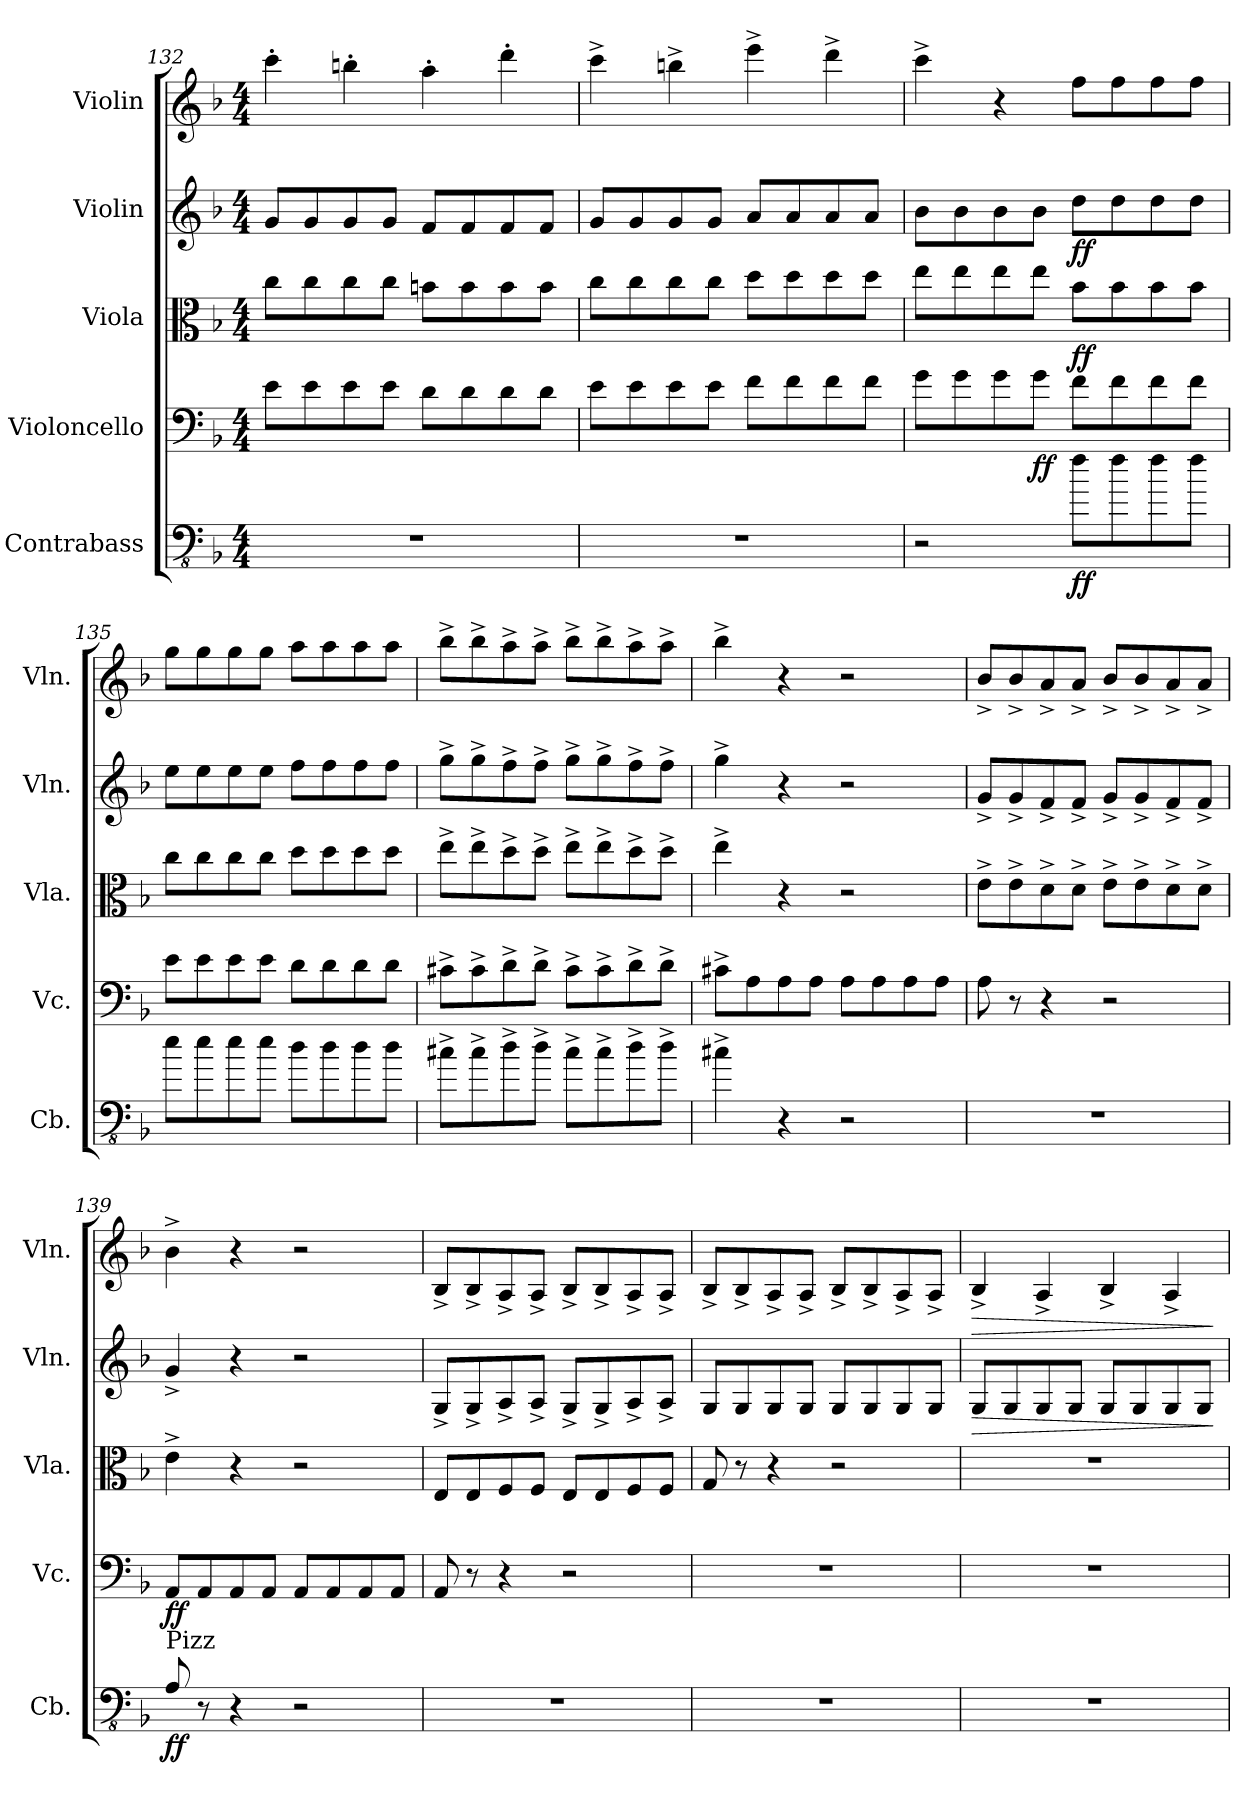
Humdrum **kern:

**kern	**dynam	**kern	**dynam	**kern	**dynam	**kern	**dynam	**kern	**dynam
*part5	*part5	*part4	*part4	*part3	*part3	*part2	*part2	*part1	*part1
*staff5	*staff5	*staff4	*staff4	*staff3	*staff3	*staff2	*staff2	*staff1	*staff1
*I"Contrabass	*	*I"Violoncello	*	*I"Viola	*	*I"Violin	*	*I"Violin	*
*I'Cb.	*	*I'Vc.	*	*I'Vla.	*	*I'Vln.	*	*I'Vln.	*
*clefFv4	*	*clefF4	*	*clefC3	*	*clefG2	*	*clefG2	*
*ITrd7c12	*	*	*	*	*	*	*	*	*
*k[b-]	*	*k[b-]	*	*k[b-]	*	*k[b-]	*	*k[b-]	*
*M4/4	*	*M4/4	*	*M4/4	*	*M4/4	*	*M4/4	*
=132	=132	=132	=132	=132	=132	=132	=132	=132	=132
1r	.	8e\L	.	8cc\L	.	8g/L	.	4ccc'\	.
.	.	8e\	.	8cc\	.	8g/	.	.	.
.	.	8e\	.	8cc\	.	8g/	.	4bbn'\	.
.	.	8e\J	.	8cc\J	.	8g/J	.	.	.
.	.	8d\L	.	8bn\L	.	8f/L	.	4aa'\	.
.	.	8d\	.	8b\	.	8f/	.	.	.
.	.	8d\	.	8b\	.	8f/	.	4ddd'\	.
.	.	8d\J	.	8b\J	.	8f/J	.	.	.
=133	=133	=133	=133	=133	=133	=133	=133	=133	=133
1r	.	8e\L	.	8cc\L	.	8g/L	.	4ccc^\	.
.	.	8e\	.	8cc\	.	8g/	.	.	.
.	.	8e\	.	8cc\	.	8g/	.	4bbn^\	.
.	.	8e\J	.	8cc\J	.	8g/J	.	.	.
.	.	8f\L	.	8dd\L	.	8a/L	.	4eee^\	.
.	.	8f\	.	8dd\	.	8a/	.	.	.
.	.	8f\	.	8dd\	.	8a/	.	4ddd^\	.
.	.	8f\J	.	8dd\J	.	8a/J	.	.	.
!!LO:PB:g=z
=134	=134	=134	=134	=134	=134	=134	=134	=134	=134
2r	.	8g\L	.	8ee\L	.	8b-\L	.	4ccc^\	.
.	.	8g\	.	8ee\	.	8b-\	.	.	.
.	.	8g\	.	8ee\	.	8b-\	.	4r	.
!	!	!	!LO:DY:b	!	!	!	!	!	!
.	.	8g\J	ff	8ee\J	.	8b-\J	.	.	.
!	!LO:DY:b	!	!	!	!LO:DY:b	!	!LO:DY:b	!	!
8F\L	ff	8f\L	.	8b-\L	ff	8dd\L	ff	8ff\L	.
8F\	.	8f\	.	8b-\	.	8dd\	.	8ff\	.
8F\	.	8f\	.	8b-\	.	8dd\	.	8ff\	.
8F\J	.	8f\J	.	8b-\J	.	8dd\J	.	8ff\J	.
=135	=135	=135	=135	=135	=135	=135	=135	=135	=135
8E\L	.	8e\L	.	8cc\L	.	8ee\L	.	8gg\L	.
8E\	.	8e\	.	8cc\	.	8ee\	.	8gg\	.
8E\	.	8e\	.	8cc\	.	8ee\	.	8gg\	.
8E\J	.	8e\J	.	8cc\J	.	8ee\J	.	8gg\J	.
8D\L	.	8d\L	.	8dd\L	.	8ff\L	.	8aa\L	.
8D\	.	8d\	.	8dd\	.	8ff\	.	8aa\	.
8D\	.	8d\	.	8dd\	.	8ff\	.	8aa\	.
8D\J	.	8d\J	.	8dd\J	.	8ff\J	.	8aa\J	.
=136	=136	=136	=136	=136	=136	=136	=136	=136	=136
8C#X^\L	.	8c#X^\L	.	8ee^\L	.	8gg^\L	.	8bb-^\L	.
8C#^\	.	8c#^\	.	8ee^\	.	8gg^\	.	8bb-^\	.
8D^\	.	8d^\	.	8dd^\	.	8ff^\	.	8aa^\	.
8D^\J	.	8d^\J	.	8dd^\J	.	8ff^\J	.	8aa^\J	.
8C#^\L	.	8c#^\L	.	8ee^\L	.	8gg^\L	.	8bb-^\L	.
8C#^\	.	8c#^\	.	8ee^\	.	8gg^\	.	8bb-^\	.
8D^\	.	8d^\	.	8dd^\	.	8ff^\	.	8aa^\	.
8D^\J	.	8d^\J	.	8dd^\J	.	8ff^\J	.	8aa^\J	.
=137	=137	=137	=137	=137	=137	=137	=137	=137	=137
4C#X^\	.	8c#X^\L	.	4ee^\	.	4gg^\	.	4bb-^\	.
.	.	8A\	.	.	.	.	.	.	.
4r	.	8A\	.	4r	.	4r	.	4r	.
.	.	8A\J	.	.	.	.	.	.	.
2r	.	8A\L	.	2r	.	2r	.	2r	.
.	.	8A\	.	.	.	.	.	.	.
.	.	8A\	.	.	.	.	.	.	.
.	.	8A\J	.	.	.	.	.	.	.
!!LO:LB:g=z
=138	=138	=138	=138	=138	=138	=138	=138	=138	=138
1r	.	8A\	.	8e^\L	.	8g^/L	.	8b-^/L	.
.	.	8r	.	8e^\	.	8g^/	.	8b-^/	.
.	.	4r	.	8d^\	.	8f^/	.	8a^/	.
.	.	.	.	8d^\J	.	8f^/J	.	8a^/J	.
.	.	2r	.	8e^\L	.	8g^/L	.	8b-^/L	.
.	.	.	.	8e^\	.	8g^/	.	8b-^/	.
.	.	.	.	8d^\	.	8f^/	.	8a^/	.
.	.	.	.	8d^\J	.	8f^/J	.	8a^/J	.
=139	=139	=139	=139	=139	=139	=139	=139	=139	=139
!LO:TX:a:t=Pizz	!	!	!	!	!	!	!	!	!
!	!LO:DY:b	!	!LO:DY:b	!	!	!	!	!	!
8AAA/	ff	8AA/L	ff	4e^\	.	4g^/	.	4b-^\	.
8r	.	8AA/	.	.	.	.	.	.	.
4r	.	8AA/	.	4r	.	4r	.	4r	.
.	.	8AA/J	.	.	.	.	.	.	.
2r	.	8AA/L	.	2r	.	2r	.	2r	.
.	.	8AA/	.	.	.	.	.	.	.
.	.	8AA/	.	.	.	.	.	.	.
.	.	8AA/J	.	.	.	.	.	.	.
=140	=140	=140	=140	=140	=140	=140	=140	=140	=140
1r	.	8AA/	.	8E/L	.	8G^/L	.	8B-^/L	.
.	.	8r	.	8E/	.	8G^/	.	8B-^/	.
.	.	4r	.	8F/	.	8A^/	.	8A^/	.
.	.	.	.	8F/J	.	8A^/J	.	8A^/J	.
.	.	2r	.	8E/L	.	8G^/L	.	8B-^/L	.
.	.	.	.	8E/	.	8G^/	.	8B-^/	.
.	.	.	.	8F/	.	8A^/	.	8A^/	.
.	.	.	.	8F/J	.	8A^/J	.	8A^/J	.
=141	=141	=141	=141	=141	=141	=141	=141	=141	=141
1r	.	1r	.	8G/	.	8G/L	.	8B-^/L	.
.	.	.	.	8r	.	8G/	.	8B-^/	.
.	.	.	.	4r	.	8G/	.	8A^/	.
.	.	.	.	.	.	8G/J	.	8A^/J	.
.	.	.	.	2r	.	8G/L	.	8B-^/L	.
.	.	.	.	.	.	8G/	.	8B-^/	.
.	.	.	.	.	.	8G/	.	8A^/	.
.	.	.	.	.	.	8G/J	.	8A^/J	.
!!LO:PB:g=z
=142	=142	=142	=142	=142	=142	=142	=142	=142	=142
!	!	!	!	!	!	!	!LO:HP:b	!	!LO:HP:b
1r	.	1r	.	1r	.	8G/L	>	4B-^/	>
.	.	.	.	.	.	8G/	.	.	.
.	.	.	.	.	.	8G/	.	4A^/	.
.	.	.	.	.	.	8G/J	.	.	.
.	.	.	.	.	.	8G/L	.	4B-^/	.
.	.	.	.	.	.	8G/	.	.	.
.	.	.	.	.	.	8G/	.	4A^/	.
.	.	.	.	.	.	8G/J	.	.	.
.	.	.	.	.	.	.	]	.	]
=	=	=	=	=	=	=	=	=	=
*-	*-	*-	*-	*-	*-	*-	*-	*-	*-
